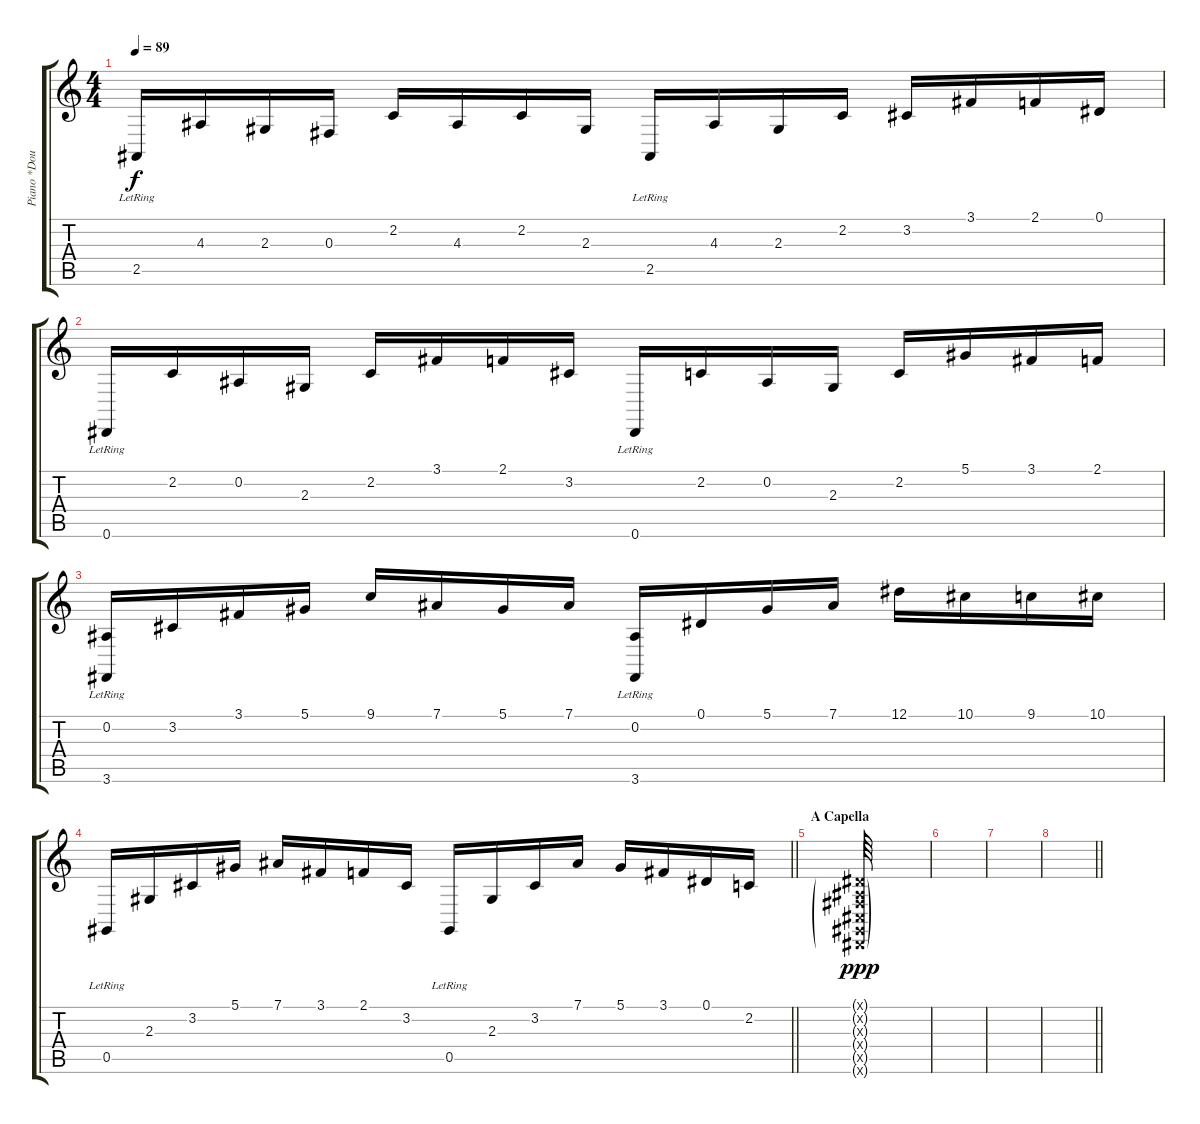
\track ("Piano *Doubled*" "Piano *Dou") {instrument acousticgrandpiano}
\staff {score tabs}
\tuning (Eb4 Bb3 Gb3 Db3 Ab2 Eb2) {hide}
\ts (4 4)
\tempo 89
\clef g2
\ks c
2.5{lr}.16{dy f} 4.3.16 2.3.16 0.3.16 2.2.16 4.3.16 2.2.16 2.3.16 2.5{lr}.16 4.3.16 2.3.16 2.2.16 3.2.16 3.1.16 2.1.16 0.1.16 |
0.6{lr}.16 2.2.16 0.2.16 2.3.16 2.2.16 3.1.16 2.1.16 3.2.16 0.6{lr}.16 2.2.16 0.2.16 2.3.16 2.2.16 5.1.16 3.1.16 2.1.16 |
(0.2 3.6{lr}).16 3.2.16 3.1.16 5.1.16 9.1.16 7.1.16 5.1.16 7.1.16 (0.2 3.6{lr}).16 0.1.16 5.1.16 7.1.16 12.1.16 10.1.16 9.1.16 10.1.16 |
\barLineRight lightlight
0.5{lr}.16 2.3.16 3.2.16 5.1.16 7.1.16 3.1.16 2.1.16 3.2.16 0.5{lr}.16 2.3.16 3.2.16 7.1.16 5.1.16 3.1.16 0.1.16 2.2.16 |
\section ("" "A Capella")
(0.1{g x} 0.2{g x} 0.3{g x} 0.4{g x} 0.5{g x} 0.6{g x}).64{dy ppp} |
|
|
\barLineRight lightlight
